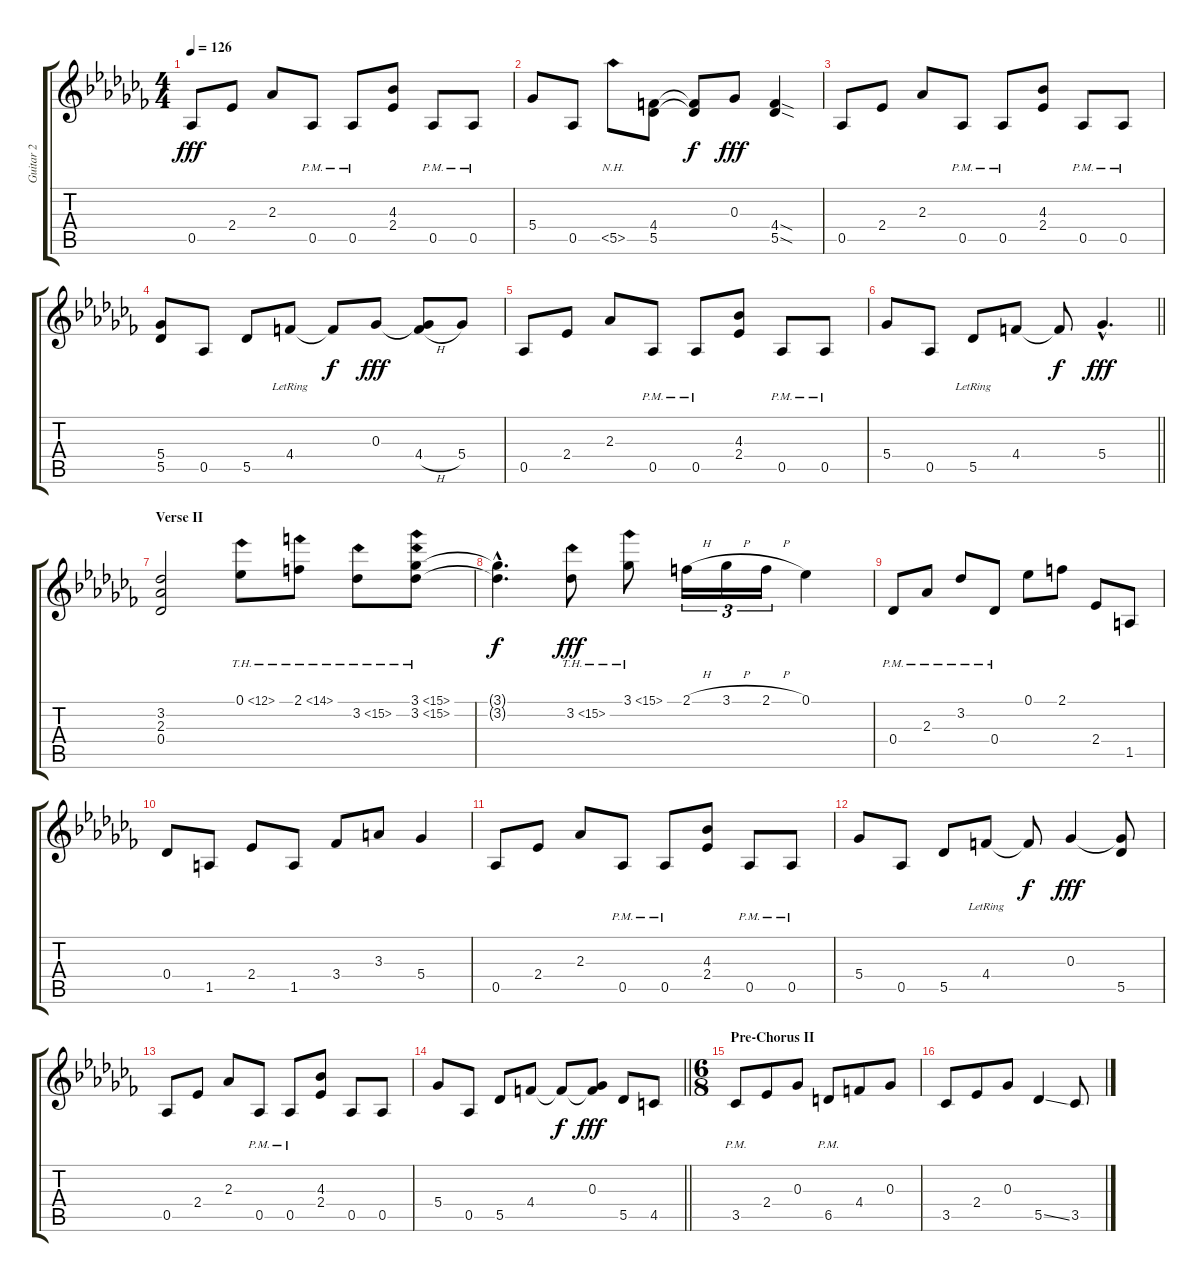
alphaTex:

\track ("Guitar 2" "Guitar 2") {instrument distortionguitar}
\staff {score tabs}
\tuning (Eb4 Bb3 Gb3 Db3 Ab2 Db2) {hide}
\ts (4 4)
\tempo 126
\clef g2
\ks cb
0.5.8{dy fff} 2.4.8 2.3.8 0.5{pm}.8 0.5{pm}.8 (4.3 2.4).8 0.5{pm}.8 0.5{pm}.8 |
5.4.8 0.5.8 5.5{nh}.8 (4.4 5.5).8 (4.4{t} 5.5{t}).8{dy f} 0.3.8{dy fff} (4.4{sod} 5.5{sod}).4 |
0.5.8 2.4.8 2.3.8 0.5{pm}.8 0.5{pm}.8 (4.3 2.4).8 0.5{pm}.8 0.5{pm}.8 |
(5.4 5.5).8 0.5.8 5.5.8 4.4{lr}.8 4.4{t}.8{dy f} 0.3.8{dy fff} (0.3{t} 4.4{h}).8 5.4.8 |
0.5.8 2.4.8 2.3.8 0.5{pm}.8 0.5{pm}.8 (4.3 2.4).8 0.5{pm}.8 0.5{pm}.8 |
\barLineRight lightlight
5.4.8 0.5.8 5.5{lr}.8 4.4.8 4.4{t}.8{dy f} 5.4{hac}.4{d dy fff} |
\section ("" "Verse II")
(3.2 2.3 0.4).2 0.1{th 12}.8 2.1{th 12}.8 3.2{th 12}.8 (3.1{th 12} 3.2{th 12}).8 |
(3.1{hac t} 3.2{hac t}).4{d dy f} 3.2{th 12}.8{dy fff} 3.1{th 12}.8 2.1{h}.16{tu (3 2)} 3.1{h}.16{tu (3 2)} 2.1{h}.16{tu (3 2)} 0.1.4 |
0.4{pm}.8 2.3{pm}.8 3.2{pm}.8 0.4{pm}.8 0.1.8 2.1.8 2.4.8 1.5.8 |
0.4.8 1.5.8 2.4.8 1.5.8 3.4.8 3.3.8 5.4.4 |
0.5.8 2.4.8 2.3.8 0.5{pm}.8 0.5{pm}.8 (4.3 2.4).8 0.5{pm}.8 0.5{pm}.8 |
5.4.8 0.5.8 5.5.8 4.4{lr}.8 4.4{t}.8{dy f} 0.3.4{dy fff} (0.3{t} 5.5).8 |
0.5.8 2.4.8 2.3.8 0.5{pm}.8 0.5{pm}.8 (4.3 2.4).8 0.5.8 0.5.8 |
\barLineRight lightlight
5.4.8 0.5.8 5.5.8 4.4.8 4.4{t}.8{dy f} (0.3 4.4{t}).8{dy fff} 5.5.8 4.5.8 |
\ts (6 8)
\section ("" "Pre-Chorus II")
3.5{pm}.8 2.4.8 0.3.8 6.5{pm}.8 4.4.8 0.3.8 |
3.5.8 2.4.8 0.3.8 5.5{ss}.4 3.5.8
